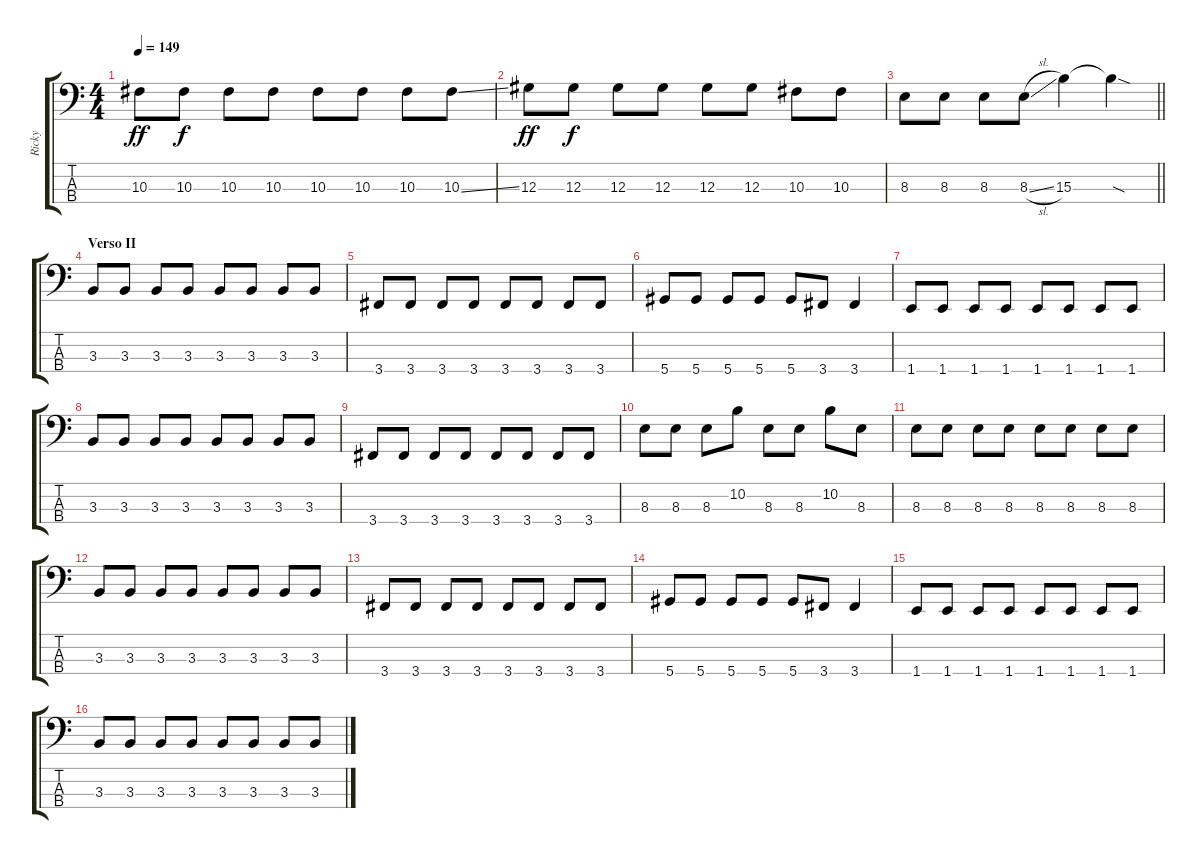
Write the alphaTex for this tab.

\track ("Ricky" "Ricky") {instrument electricbasspick}
\staff {score tabs}
\tuning (Gb2 Db2 Ab1 Eb1) {hide}
\ts (4 4)
\tempo 149
\clef f4
\ks c
10.3.8{dy ff} 10.3.8{dy f} 10.3.8 10.3.8 10.3.8 10.3.8 10.3.8 10.3{ss}.8 |
12.3.8{dy ff} 12.3.8{dy f} 12.3.8 12.3.8 12.3.8 12.3.8 10.3.8 10.3.8 |
\barLineRight lightlight
8.3.8 8.3.8 8.3.8 8.3{sl}.8 15.3.4 15.3{sod t}.4 |
\section ("" "Verso II")
3.3.8 3.3.8 3.3.8 3.3.8 3.3.8 3.3.8 3.3.8 3.3.8 |
3.4.8 3.4.8 3.4.8 3.4.8 3.4.8 3.4.8 3.4.8 3.4.8 |
5.4.8 5.4.8 5.4.8 5.4.8 5.4.8 3.4.8 3.4.4 |
1.4.8 1.4.8 1.4.8 1.4.8 1.4.8 1.4.8 1.4.8 1.4.8 |
3.3.8 3.3.8 3.3.8 3.3.8 3.3.8 3.3.8 3.3.8 3.3.8 |
3.4.8 3.4.8 3.4.8 3.4.8 3.4.8 3.4.8 3.4.8 3.4.8 |
8.3.8 8.3.8 8.3.8 10.2.8 8.3.8 8.3.8 10.2.8 8.3.8 |
8.3.8 8.3.8 8.3.8 8.3.8 8.3.8 8.3.8 8.3.8 8.3.8 |
3.3.8 3.3.8 3.3.8 3.3.8 3.3.8 3.3.8 3.3.8 3.3.8 |
3.4.8 3.4.8 3.4.8 3.4.8 3.4.8 3.4.8 3.4.8 3.4.8 |
5.4.8 5.4.8 5.4.8 5.4.8 5.4.8 3.4.8 3.4.4 |
1.4.8 1.4.8 1.4.8 1.4.8 1.4.8 1.4.8 1.4.8 1.4.8 |
3.3.8 3.3.8 3.3.8 3.3.8 3.3.8 3.3.8 3.3.8 3.3.8
